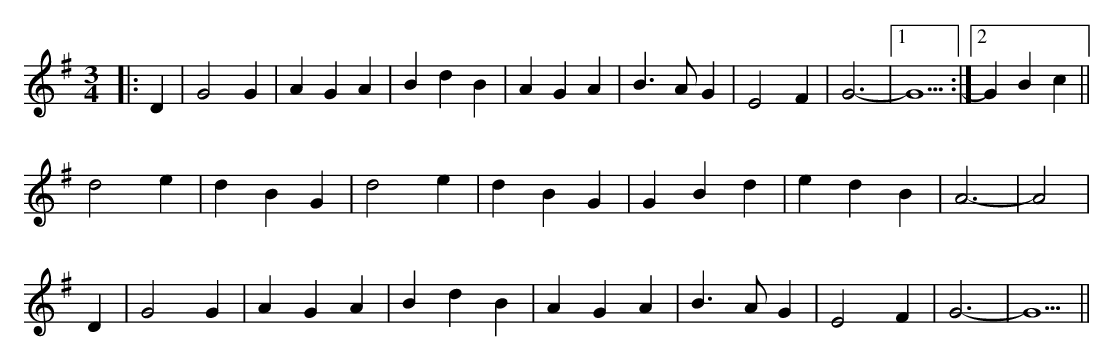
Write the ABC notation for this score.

X:1
M:3/4
K:G
|:D2|G4 G2|A2 G2 A2|B2 d2 B2|A2 G2 A2|B3 A G2|E4 F2|G6-|1 G5:|2 G2 B2 c2||
d4 e2|d2 B2 G2|d4 e2|d2 B2 G2|G2 B2 d2|e2 d2 B2|A6-|A4|
D2|G4 G2|A2 G2 A2|B2 d2 B2|A2 G2 A2|B3 A G2|E4 F2|G6-|G5||
